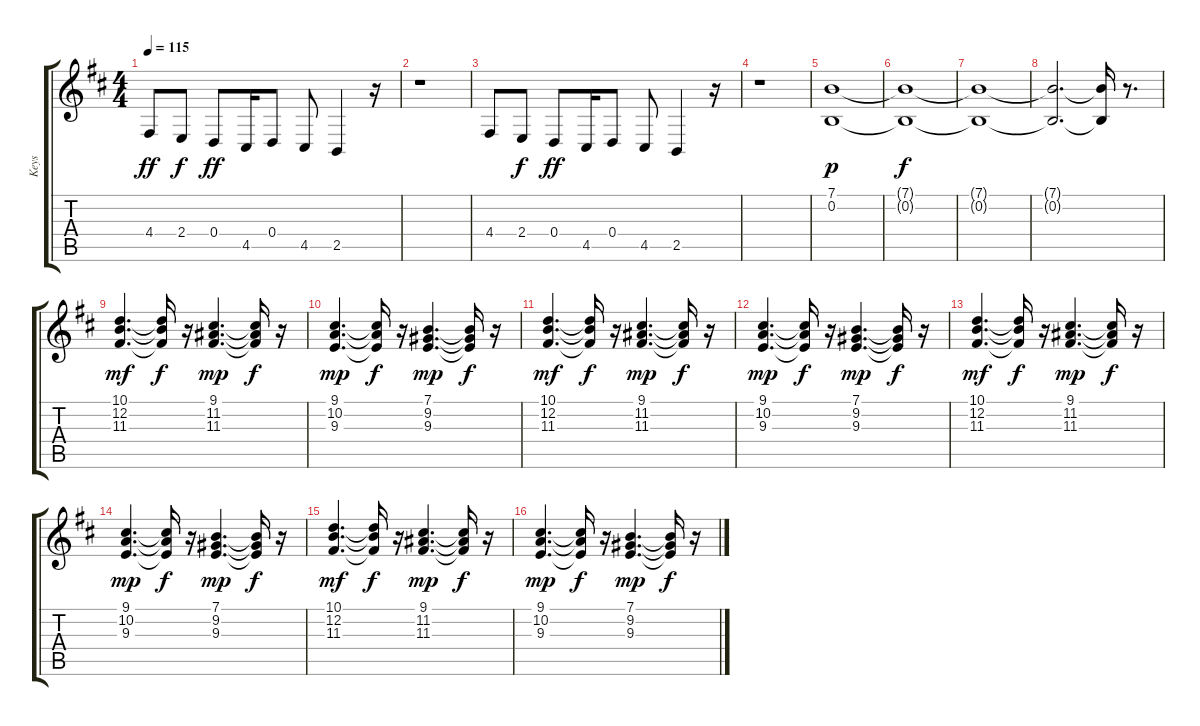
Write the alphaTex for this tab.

\track ("Keys" "Keys") {instrument drawbarorgan}
\staff {score tabs}
\tuning (E4 B3 G3 D3 A2 E2) {hide}
\ts (4 4)
\tempo 115
\clef g2
\ks d
4.4.8{dy ff} 2.4.8{dy f} 0.4.8{dy ff} 4.5.16 0.4.8 4.5.8 2.5.4 r.16 |
r.1 |
4.4.8 2.4.8{dy f} 0.4.8{dy ff} 4.5.16 0.4.8 4.5.8 2.5.4 r.16 |
r.1 |
(7.1 0.2).1{dy p} |
(7.1{t} 0.2{t}).1{dy f} |
(7.1{t} 0.2{t}).1 |
(7.1{t} 0.2{t}).2{d} (7.1{t} 0.2{t}).16 r.8{d} |
(10.1 12.2 11.3).4{d dy mf} (10.1{t} 12.2{t} 11.3{t}).16{dy f} r.16 (9.1 11.2 11.3).4{d dy mp} (9.1{t} 11.2{t} 11.3{t}).16{dy f} r.16 |
(9.1 10.2 9.3).4{d dy mp} (9.1{t} 10.2{t} 9.3{t}).16{dy f} r.16 (7.1 9.2 9.3).4{d dy mp} (7.1{t} 9.2{t} 9.3{t}).16{dy f} r.16 |
(10.1 12.2 11.3).4{d dy mf} (10.1{t} 12.2{t} 11.3{t}).16{dy f} r.16 (9.1 11.2 11.3).4{d dy mp} (9.1{t} 11.2{t} 11.3{t}).16{dy f} r.16 |
(9.1 10.2 9.3).4{d dy mp} (9.1{t} 10.2{t} 9.3{t}).16{dy f} r.16 (7.1 9.2 9.3).4{d dy mp} (7.1{t} 9.2{t} 9.3{t}).16{dy f} r.16 |
(10.1 12.2 11.3).4{d dy mf} (10.1{t} 12.2{t} 11.3{t}).16{dy f} r.16 (9.1 11.2 11.3).4{d dy mp} (9.1{t} 11.2{t} 11.3{t}).16{dy f} r.16 |
(9.1 10.2 9.3).4{d dy mp} (9.1{t} 10.2{t} 9.3{t}).16{dy f} r.16 (7.1 9.2 9.3).4{d dy mp} (7.1{t} 9.2{t} 9.3{t}).16{dy f} r.16 |
(10.1 12.2 11.3).4{d dy mf} (10.1{t} 12.2{t} 11.3{t}).16{dy f} r.16 (9.1 11.2 11.3).4{d dy mp} (9.1{t} 11.2{t} 11.3{t}).16{dy f} r.16 |
(9.1 10.2 9.3).4{d dy mp} (9.1{t} 10.2{t} 9.3{t}).16{dy f} r.16 (7.1 9.2 9.3).4{d dy mp} (7.1{t} 9.2{t} 9.3{t}).16{dy f} r.16
